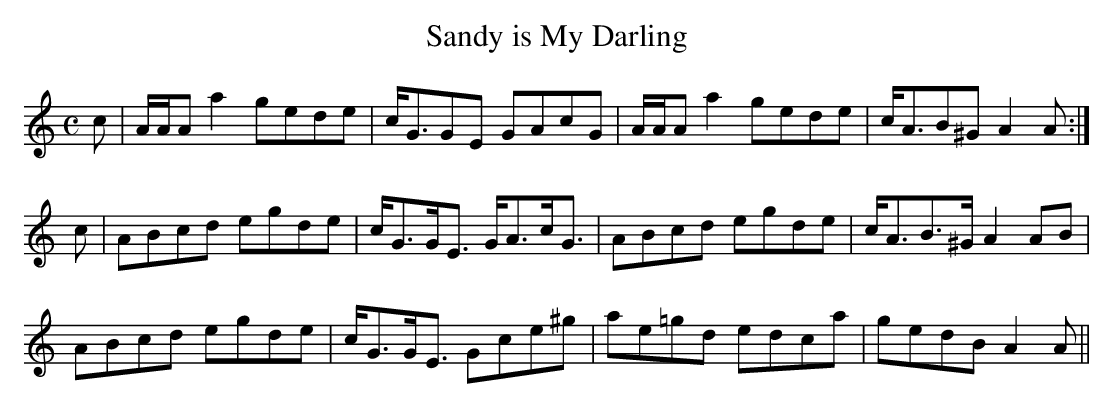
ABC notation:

X:1
T:Sandy is My Darling
M:C
L:1/8
K:Amin
c|A/A/A a2 gede|c<GGE GAcG|A/A/A a2 gede|c<AB^G A2A:|
c|ABcd egde|c<GG<E G<Ac<G|ABcd egde|c<AB>^G A2 AB|
ABcd egde|c<GG<E Gce^g|ae=gd edca|gedB A2A||
